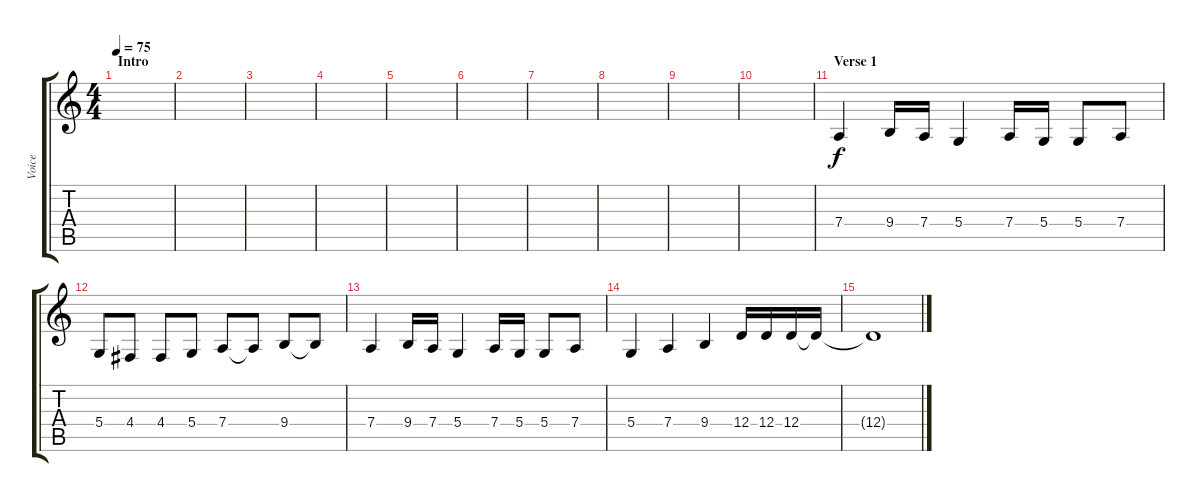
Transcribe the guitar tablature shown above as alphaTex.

\track ("Voice" "Voice") {instrument oboe}
\staff {score tabs}
\tuning (E4 B3 G3 D3 A2 E2) {hide}
\ts (4 4)
\section ("" "Intro")
\tempo 75
\clef g2
\ks c
|
|
|
|
|
|
|
|
|
|
\section ("" "Verse 1")
7.4.4 9.4.16 7.4.16 5.4.4 7.4.16 5.4.16 5.4.8 7.4.8 |
5.4.8 4.4.8 4.4.8 5.4.8 7.4.8 7.4{t}.8 9.4.8 9.4{t}.8 |
7.4.4 9.4.16 7.4.16 5.4.4 7.4.16 5.4.16 5.4.8 7.4.8 |
5.4.4 7.4.4 9.4.4 12.4.16 12.4.16 12.4.16 12.4{t}.16 |
12.4{t}.1
